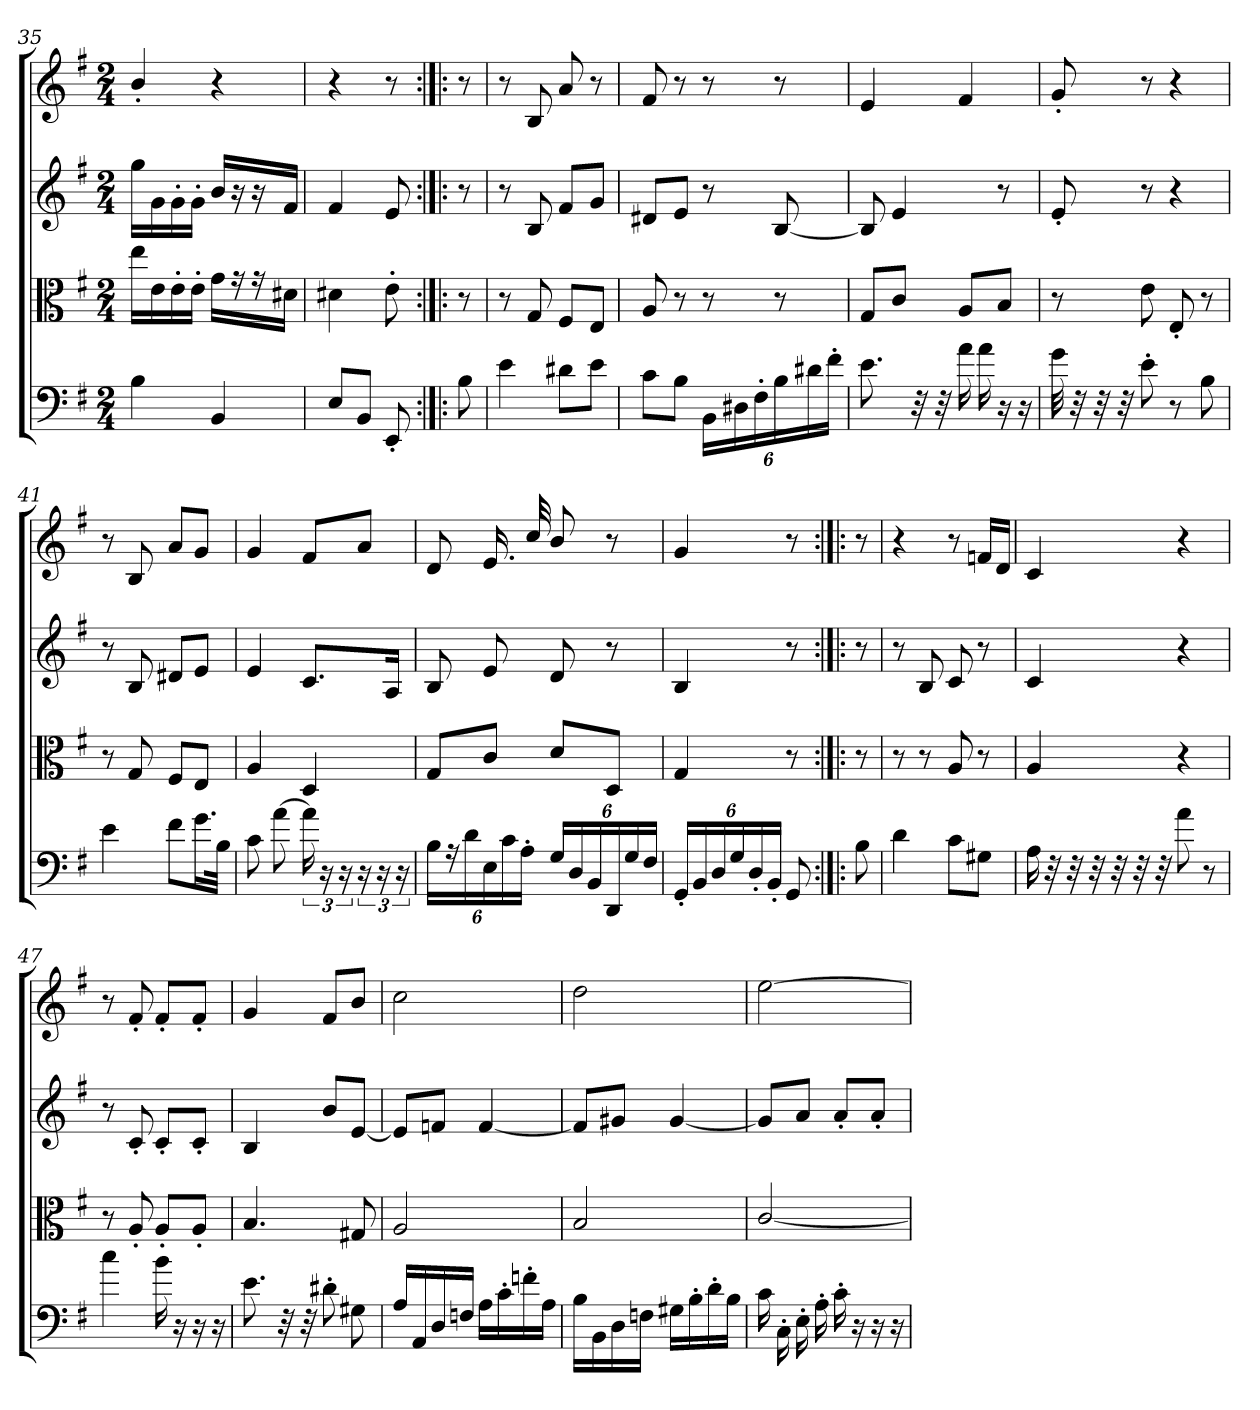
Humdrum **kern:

**kern	**kern	**kern	**kern
*part4	*part3	*part2	*part1
*staff4	*staff3	*staff2	*staff1
*clefF4	*clefC3	*clefG2	*clefG2
*k[f#]	*k[f#]	*k[f#]	*k[f#]
*e:	*e:	*e:	*e:
*M2/4	*M2/4	*M2/4	*M2/4
=35	=35	=35	=35
4B\	16ee\LL	16gg\LL	4b'/
.	16e\	16g\	.
.	16e'\	16g'\	.
.	16e'\JJ	16g'\JJ	.
4BB/	16g\LL	16b/LL	4r
.	16r	16r	.
.	16r	16r	.
.	16d#X\JJ	16f#/JJ	.
=36	=36	=36	=36
8E/L	4d#X\	4f#/	4r
8BB/J	.	.	.
8EE'/	8e'\	8e/	8r
=:|!|:	=:|!|:	=:|!|:	=:|!|:
8B\	8r	8r	8r
=37	=37	=37	=37
4e\	8r	8r	8r
.	8G/	8B/	8B/
8d#X\L	8F#/L	8f#/L	8a/
8e\J	8E/J	8g/J	8r
=38	=38	=38	=38
8c\L	8A/	8d#X/L	8f#/
8B\J	8r	8e/J	8r
24BB\LL	8r	8r	8r
24D#X\	.	.	.
24F#'\	.	.	.
24B\	8r	[8B/	8r
24d#X\	.	.	.
24f#'\JJ	.	.	.
=39	=39	=39	=39
8.e\	8G/L	8B/]	4e/
.	8c/J	4e/	.
32r	.	.	.
32r	.	.	.
16a\	8A/L	.	4f#/
16a\	.	.	.
16r	8B/J	8r	.
16r	.	.	.
=40	=40	=40	=40
32g\	8r	8e'/	8g'/
32r	.	.	.
32r	.	.	.
32r	.	.	.
8e'\	8e\	8r	8r
8r	8E'/	4r	4r
8B\	8r	.	.
=41	=41	=41	=41
4e\	8r	8r	8r
.	8G/	8B/	8B/
8f#\L	8F#/L	8d#X/L	8a/L
16.g\L	8E/J	8e/J	8g/J
32B\JJk	.	.	.
=42	=42	=42	=42
8c\	4A/	4e/	4g/
[8a\	.	.	.
24a\]	4D/	8.c/L	8f#/L
24r	.	.	.
24r	.	.	.
24r	.	.	8a/J
24r	.	.	.
.	.	16A/Jk	.
24r	.	.	.
=43	=43	=43	=43
24B\LL	8G/L	8B/	8d/
24r	.	.	.
24d\	.	.	.
24E\	8c/J	8e/	16.e/
24c\	.	.	.
24A'\JJ	.	.	.
.	.	.	32cc/
24G/LL	8d/L	8d/	8b/
24D/	.	.	.
24BB/	.	.	.
24DD/	8D/J	8r	8r
24G/	.	.	.
24F#/JJ	.	.	.
=44	=44	=44	=44
24GG'/LL	4G/	4B/	4g/
24BB/	.	.	.
24D/	.	.	.
24G/	.	.	.
24D'/	.	.	.
24BB'/JJ	.	.	.
8GG/	8r	8r	8r
=:|!|:	=:|!|:	=:|!|:	=:|!|:
8B\	8r	8r	8r
=45	=45	=45	=45
4d\	8r	8r	4r
.	8r	8B/	.
8c\L	8A/	8c/	8r
8G#X\J	8r	8r	16fn/LL
.	.	.	16d/JJ
=46	=46	=46	=46
16A\	4A/	4c/	4c/
32r	.	.	.
32r	.	.	.
32r	.	.	.
32r	.	.	.
32r	.	.	.
32r	.	.	.
8a\	4r	4r	4r
8r	.	.	.
=47	=47	=47	=47
4cc\	8r	8r	8r
.	8A'/	8c'/	8f#'/
16b\	8A'/L	8c'/L	8f#'/L
16r	.	.	.
16r	8A'/J	8c'/J	8f#'/J
16r	.	.	.
=48	=48	=48	=48
8.e\	4.B/	4B/	4g/
32r	.	.	.
32r	.	.	.
8d#X'\	.	8b/L	8f#/L
8G#X\	8G#X/	[8e/J	8b/J
=49	=49	=49	=49
16A/LL	2A/	8e/L]	2cc\
16AA/	.	.	.
16D/	.	8fn/J	.
16Fn/JJ	.	.	.
16A\LL	.	[4f/	.
16c'\	.	.	.
16fn'\	.	.	.
16A\JJ	.	.	.
=50	=50	=50	=50
16B\LL	2B/	8f/L]	2dd\
16BB\	.	.	.
16D\	.	8g#X/J	.
16Fn\JJ	.	.	.
16G#X\LL	.	[4g#/	.
16B'\	.	.	.
16d'\	.	.	.
16B\JJ	.	.	.
=51	=51	=51	=51
16c\	[2c/	8g#/L]	[2ee\
16C'\	.	.	.
16E'\	.	8a/J	.
16A'\	.	.	.
16c'\	.	8a'/L	.
16r	.	.	.
16r	.	8a'/J	.
16r	.	.	.
=	=	=	=
*-	*-	*-	*-
